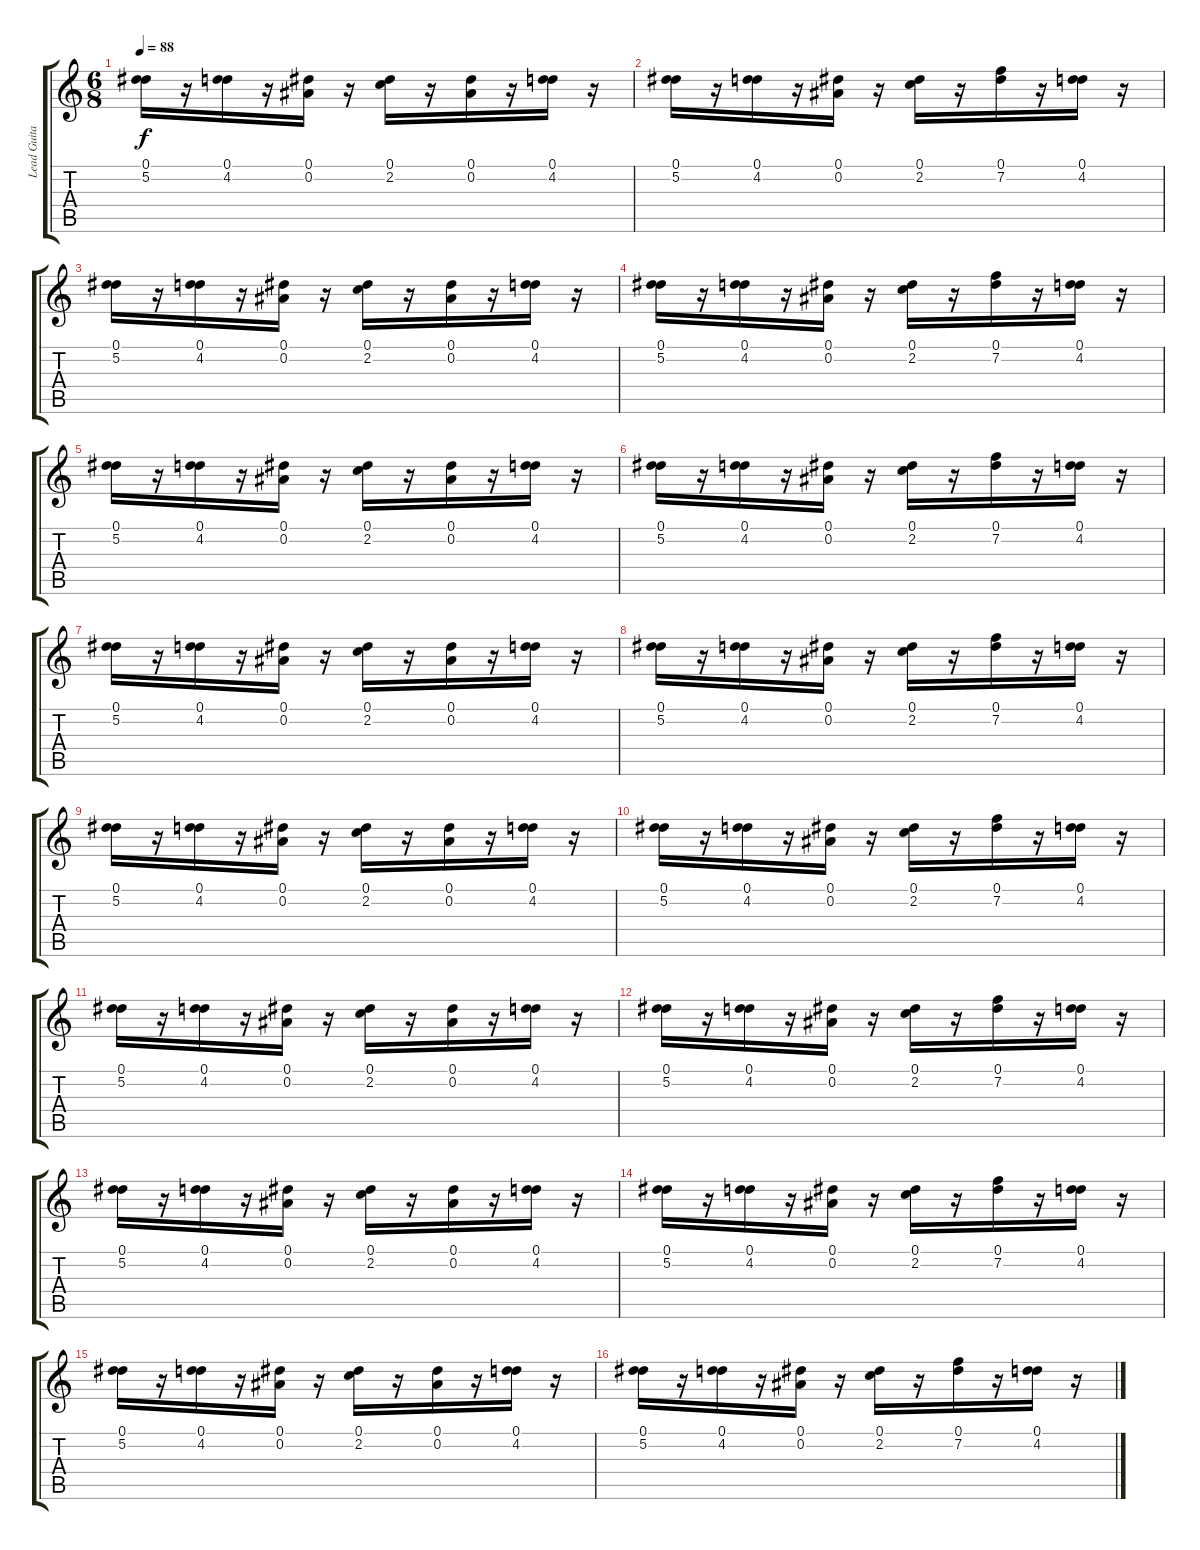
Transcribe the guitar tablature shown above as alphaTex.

\track ("Lead Guitar" "Lead Guita") {instrument overdrivenguitar}
\staff {score tabs}
\tuning (Eb4 Bb3 Gb3 Db3 Ab2 Eb2) {hide}
\ts (6 8)
\tempo 88
\clef g2
\ks c
(0.1 5.2).16{dy f instrument overdrivenguitar} r.16 (0.1 4.2).16 r.16 (0.1 0.2).16 r.16 (0.1 2.2).16 r.16 (0.1 0.2).16 r.16 (0.1 4.2).16 r.16 |
(0.1 5.2).16 r.16 (0.1 4.2).16 r.16 (0.1 0.2).16 r.16 (0.1 2.2).16 r.16 (0.1 7.2).16 r.16 (0.1 4.2).16 r.16 |
(0.1 5.2).16 r.16 (0.1 4.2).16 r.16 (0.1 0.2).16 r.16 (0.1 2.2).16 r.16 (0.1 0.2).16 r.16 (0.1 4.2).16 r.16 |
(0.1 5.2).16 r.16 (0.1 4.2).16 r.16 (0.1 0.2).16 r.16 (0.1 2.2).16 r.16 (0.1 7.2).16 r.16 (0.1 4.2).16 r.16 |
(0.1 5.2).16 r.16 (0.1 4.2).16 r.16 (0.1 0.2).16 r.16 (0.1 2.2).16 r.16 (0.1 0.2).16 r.16 (0.1 4.2).16 r.16 |
(0.1 5.2).16 r.16 (0.1 4.2).16 r.16 (0.1 0.2).16 r.16 (0.1 2.2).16 r.16 (0.1 7.2).16 r.16 (0.1 4.2).16 r.16 |
(0.1 5.2).16 r.16 (0.1 4.2).16 r.16 (0.1 0.2).16 r.16 (0.1 2.2).16 r.16 (0.1 0.2).16 r.16 (0.1 4.2).16 r.16 |
(0.1 5.2).16 r.16 (0.1 4.2).16 r.16 (0.1 0.2).16 r.16 (0.1 2.2).16 r.16 (0.1 7.2).16 r.16 (0.1 4.2).16 r.16 |
(0.1 5.2).16 r.16 (0.1 4.2).16 r.16 (0.1 0.2).16 r.16 (0.1 2.2).16 r.16 (0.1 0.2).16 r.16 (0.1 4.2).16 r.16 |
(0.1 5.2).16 r.16 (0.1 4.2).16 r.16 (0.1 0.2).16 r.16 (0.1 2.2).16 r.16 (0.1 7.2).16 r.16 (0.1 4.2).16 r.16 |
(0.1 5.2).16 r.16 (0.1 4.2).16 r.16 (0.1 0.2).16 r.16 (0.1 2.2).16 r.16 (0.1 0.2).16 r.16 (0.1 4.2).16 r.16 |
(0.1 5.2).16 r.16 (0.1 4.2).16 r.16 (0.1 0.2).16 r.16 (0.1 2.2).16 r.16 (0.1 7.2).16 r.16 (0.1 4.2).16 r.16 |
(0.1 5.2).16 r.16 (0.1 4.2).16 r.16 (0.1 0.2).16 r.16 (0.1 2.2).16 r.16 (0.1 0.2).16 r.16 (0.1 4.2).16 r.16 |
(0.1 5.2).16 r.16 (0.1 4.2).16 r.16 (0.1 0.2).16 r.16 (0.1 2.2).16 r.16 (0.1 7.2).16 r.16 (0.1 4.2).16 r.16 |
(0.1 5.2).16 r.16 (0.1 4.2).16 r.16 (0.1 0.2).16 r.16 (0.1 2.2).16 r.16 (0.1 0.2).16 r.16 (0.1 4.2).16 r.16 |
(0.1 5.2).16 r.16 (0.1 4.2).16 r.16 (0.1 0.2).16 r.16 (0.1 2.2).16 r.16 (0.1 7.2).16 r.16 (0.1 4.2).16 r.16
